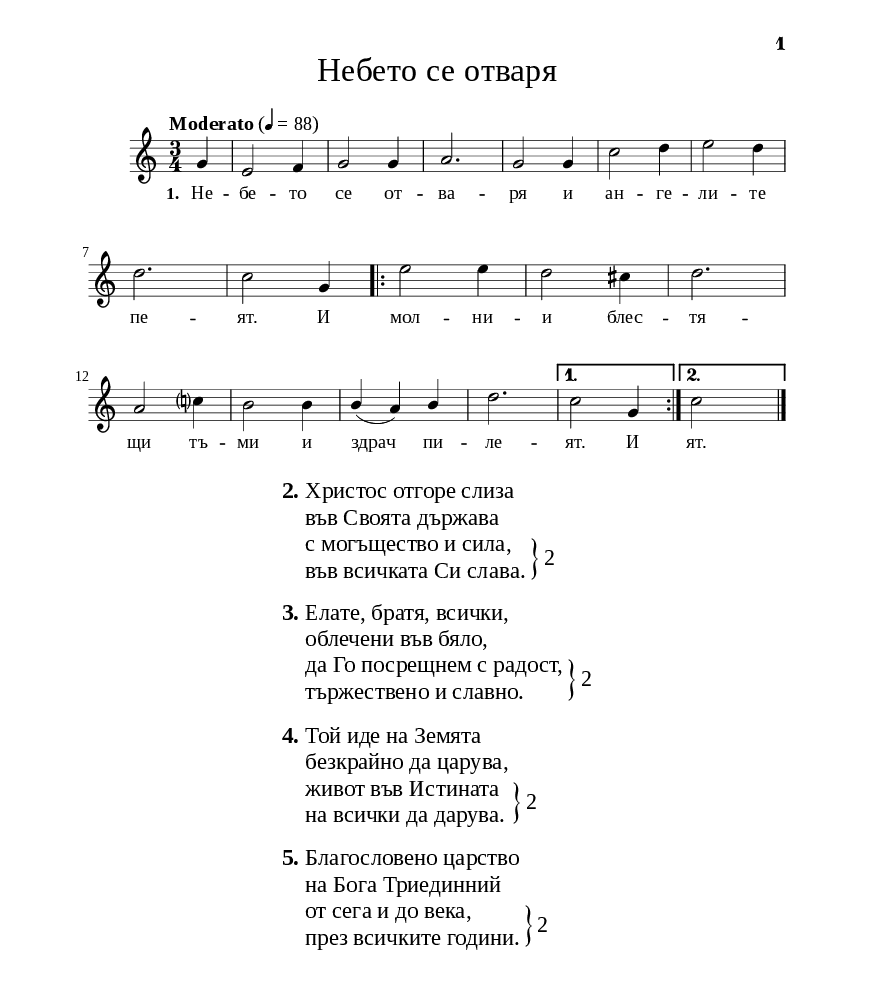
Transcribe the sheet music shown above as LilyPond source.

\version "2.24.4"

% include paper part and global functions
\include "include/globals.ily"
"rightBraces050" = \markup {
  \column {
    % repeat braces
    \translate #'(0 . -7.8 )
    \right-brace #20
  }
  \column {
    % repeat numbers
    \translate #'(0 . -8.5 )
    2
  }
}

\bookpart {
  \label #'ref050
  \tocItem \markup "Небето се отваря"
  \include "include/bookpart-paper.ily"
  \score {
    \include "include/score-layout.ily"

    \new Voice \absolute  {
      \clef treble
      \key c \major
      \time 3/4
      \tempoFunc "Moderato" 4 "88"
      \autoBeamOff
      \partial 4 g'4 | e'2 f'4 | g'2 g'4 | a'2. | g'2 g'4 | c''2 d''4 | e''2 d''4 | \break
      d''2. | c''2 g'4 | \repeat volta 2 {
        e''2 e''4 | d''2 cis''4 | d''2. | \break
        a'2 c''?4 | b'2 b'4 | \stemUp b'4 ( a'4 ) b'4 \stemNeutral | d''2. |
      } \alternative {
        { c''2 g'4 | }
        { c''2  s4 }
      } \bar "|."
    }

    \addlyrics {
      \set stanza = "1. " Не -- бе -- то се от -- ва -- ря и ан -- ге -- ли -- те
      пе -- ят. И мол -- ни -- и блес -- тя --
      щи тъ -- ми и здрач пи -- ле -- ят. И ят.
    }

    \header {
      title = \titleFunc #'ref_desc_2 "Небето се отваря" "Nebeto se otvarja"
    }

    \midi{}

  } % score

  \markup \abs-fontsize #11 \override #`(baseline-skip . ,bgCoupletBaselineSkip) {
    \fill-line {
      \column {
        \line {
          \bold "2."
          \column {
            "Христос отгоре слиза"
            "във Своята държава"
            "с могъщество и сила,"
            "във всичката Си слава."

          }\"rightBraces050"
        }
        \vspace #1
        \line {
          \bold "3."
          \column {
            "Елате, братя, всички,"
            "облечени във бяло,"
            "да Го посрещнем с радост,"
            "тържествено и славно."
          }\"rightBraces050"
        }
        \vspace #1
        \line {
          \bold "4."
          \column {
            "Той иде на Земята"
            "безкрайно да царува,"
            "живот във Истината"
            "на всички да дарува."
          }\"rightBraces050"
        }
        \vspace #1

        \line {
          \bold "5."
          \column {
            "Благословено царство"
            "на Бога Триединний"
            "от сега и до века,"
            "през всичките години."
          }\"rightBraces050"
        }
      }
    }
  }

} % bookpart
